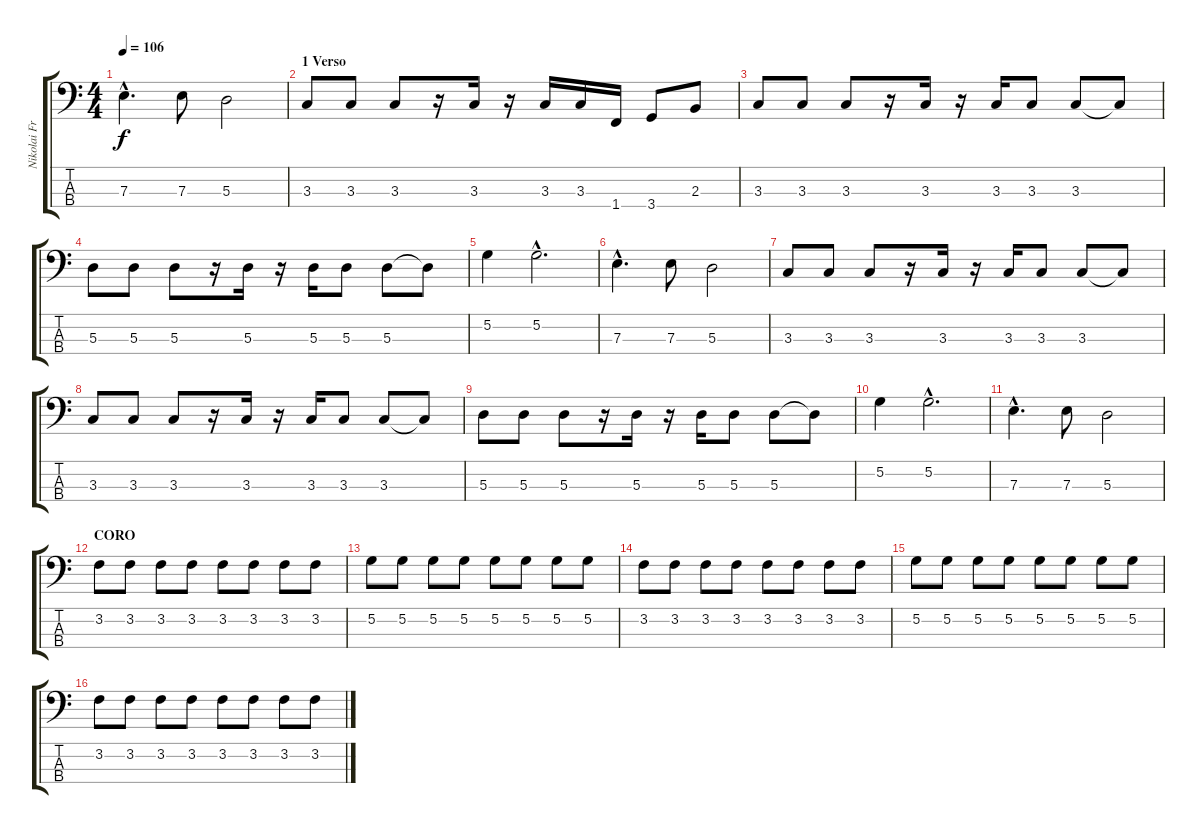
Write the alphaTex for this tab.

\track ("Nikolai Fraiture" "Nikolai Fr") {instrument electricbassfinger}
\staff {score tabs}
\tuning (G2 D2 A1 E1) {hide}
\ts (4 4)
\tempo 106
\clef f4
\ks c
7.3{hac}.4{d dy f} 7.3.8 5.3.2 |
\section ("" "1 Verso")
3.3.8 3.3.8 3.3.8 r.16 3.3.16 r.16 3.3.16 3.3.16 1.4.16 3.4.8 2.3.8 |
3.3.8 3.3.8 3.3.8 r.16 3.3.16 r.16 3.3.16 3.3.8 3.3.8 3.3{t}.8 |
5.3.8 5.3.8 5.3.8 r.16 5.3.16 r.16 5.3.16 5.3.8 5.3.8 5.3{t}.8 |
5.2.4 5.2{hac}.2{d} |
7.3{hac}.4{d} 7.3.8 5.3.2 |
3.3.8 3.3.8 3.3.8 r.16 3.3.16 r.16 3.3.16 3.3.8 3.3.8 3.3{t}.8 |
3.3.8 3.3.8 3.3.8 r.16 3.3.16 r.16 3.3.16 3.3.8 3.3.8 3.3{t}.8 |
5.3.8 5.3.8 5.3.8 r.16 5.3.16 r.16 5.3.16 5.3.8 5.3.8 5.3{t}.8 |
5.2.4 5.2{hac}.2{d} |
7.3{hac}.4{d} 7.3.8 5.3.2 |
\section ("" "CORO")
3.2.8 3.2.8 3.2.8 3.2.8 3.2.8 3.2.8 3.2.8 3.2.8 |
5.2.8 5.2.8 5.2.8 5.2.8 5.2.8 5.2.8 5.2.8 5.2.8 |
3.2.8 3.2.8 3.2.8 3.2.8 3.2.8 3.2.8 3.2.8 3.2.8 |
5.2.8 5.2.8 5.2.8 5.2.8 5.2.8 5.2.8 5.2.8 5.2.8 |
3.2.8 3.2.8 3.2.8 3.2.8 3.2.8 3.2.8 3.2.8 3.2.8
